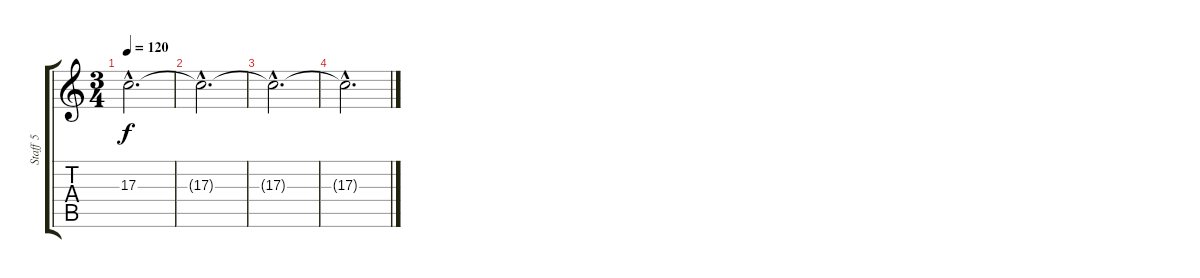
\track ("Staff 5" "Staff 5") {instrument sopranosax}
\staff {score tabs}
\tuning (E4 B3 G3 D3 A2 E2) {hide}
\ts (3 4)
\tempo 120
\clef g2
\ks c
17.3{hac t}.2{d dy f} |
17.3{hac t}.2{d} |
17.3{hac t}.2{d} |
17.3{hac t}.2{d}
